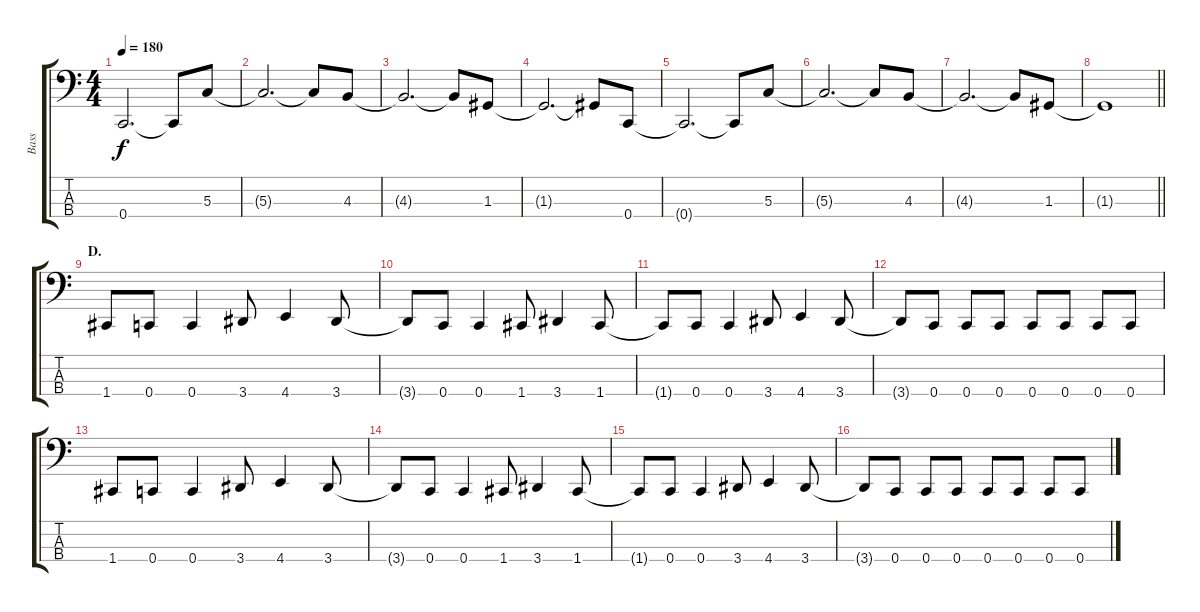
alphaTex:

\track ("Bass" "Bass") {instrument electricbasspick}
\staff {score tabs}
\tuning (F2 C2 G1 C1) {hide}
\ts (4 4)
\tempo 180
\clef f4
\ks c
0.4{t}.2{d dy f} 0.4{t}.8 5.3.8 |
5.3{t}.2{d} 5.3{t}.8 4.3.8 |
4.3{t}.2{d} 4.3{t}.8 1.3.8 |
1.3{t}.2{d} 1.3{t}.8 0.4.8 |
0.4{t}.2{d} 0.4{t}.8 5.3.8 |
5.3{t}.2{d} 5.3{t}.8 4.3.8 |
4.3{t}.2{d} 4.3{t}.8 1.3.8 |
\barLineRight lightlight
1.3{t}.1 |
\section ("" "D.")
1.4.8 0.4.8 0.4.4 3.4.8 4.4.4 3.4.8 |
3.4{t}.8 0.4.8 0.4.4 1.4.8 3.4.4 1.4.8 |
1.4{t}.8 0.4.8 0.4.4 3.4.8 4.4.4 3.4.8 |
3.4{t}.8 0.4.8 0.4.8 0.4.8 0.4.8 0.4.8 0.4.8 0.4.8 |
1.4.8 0.4.8 0.4.4 3.4.8 4.4.4 3.4.8 |
3.4{t}.8 0.4.8 0.4.4 1.4.8 3.4.4 1.4.8 |
1.4{t}.8 0.4.8 0.4.4 3.4.8 4.4.4 3.4.8 |
3.4{t}.8 0.4.8 0.4.8 0.4.8 0.4.8 0.4.8 0.4.8 0.4.8
